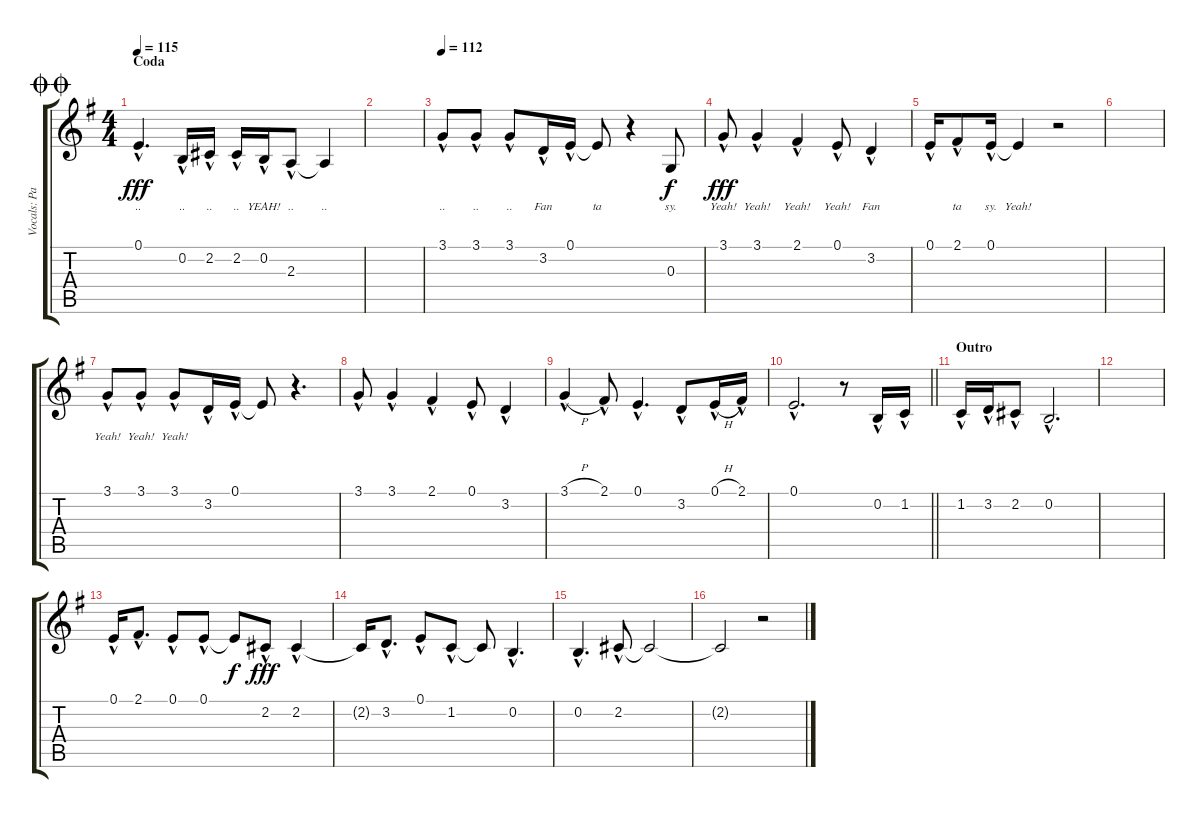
\track ("Vocals: Paul" "Vocals: Pa") {instrument lead2sawtooth}
\staff {score tabs}
\tuning (E4 B3 G3 D3 A2 E2) {hide}
\ts (4 4)
\section ("" "Coda")
\jump doublecoda
\tempo 115
\clef g2
\ks g
0.1{hac}.4{d lyrics (0 "..") lyrics (1 "") lyrics (2 "") lyrics (3 "") lyrics (4 "") dy fff} 0.2{hac}.16{lyrics (0 "..") lyrics (1 "") lyrics (2 "") lyrics (3 "") lyrics (4 "")} 2.2{hac}.16{lyrics (0 "..") lyrics (1 "") lyrics (2 "") lyrics (3 "") lyrics (4 "")} 2.2{hac}.16{lyrics (0 "..") lyrics (1 "") lyrics (2 "") lyrics (3 "") lyrics (4 "")} 0.2{hac}.16{lyrics (0 "YEAH!") lyrics (1 "") lyrics (2 "") lyrics (3 "") lyrics (4 "")} 2.3{hac}.8{lyrics (0 "..") lyrics (1 "") lyrics (2 "") lyrics (3 "") lyrics (4 "")} 2.3{t}.4{lyrics (0 "..") lyrics (1 "") lyrics (2 "") lyrics (3 "") lyrics (4 "")} |
|
\tempo 112
3.1{hac}.8{lyrics (0 "..") lyrics (1 "") lyrics (2 "") lyrics (3 "") lyrics (4 "")} 3.1{hac}.8{lyrics (0 "..") lyrics (1 "") lyrics (2 "") lyrics (3 "") lyrics (4 "")} 3.1{hac}.8{lyrics (0 "..") lyrics (1 "") lyrics (2 "") lyrics (3 "") lyrics (4 "")} 3.2{hac}.16{lyrics (0 "Fan") lyrics (1 "") lyrics (2 "") lyrics (3 "") lyrics (4 "")} 0.1{hac}.16{lyrics (0 "") lyrics (1 "") lyrics (2 "") lyrics (3 "") lyrics (4 "")} 0.1{t}.8{lyrics (0 "ta") lyrics (1 "") lyrics (2 "") lyrics (3 "") lyrics (4 "")} r.4 0.3.8{lyrics (0 "sy.") lyrics (1 "") lyrics (2 "") lyrics (3 "") lyrics (4 "") dy f} |
3.1{hac}.8{lyrics (0 "Yeah!") lyrics (1 "") lyrics (2 "") lyrics (3 "") lyrics (4 "") dy fff} 3.1{hac}.4{lyrics (0 "Yeah!") lyrics (1 "") lyrics (2 "") lyrics (3 "") lyrics (4 "")} 2.1{hac}.4{lyrics (0 "Yeah!") lyrics (1 "") lyrics (2 "") lyrics (3 "") lyrics (4 "")} 0.1{hac}.8{lyrics (0 "Yeah!") lyrics (1 "") lyrics (2 "") lyrics (3 "") lyrics (4 "")} 3.2{hac}.4{lyrics (0 "Fan") lyrics (1 "") lyrics (2 "") lyrics (3 "") lyrics (4 "")} |
0.1{hac}.16{lyrics (0 "") lyrics (1 "") lyrics (2 "") lyrics (3 "") lyrics (4 "")} 2.1{hac}.8{lyrics (0 "ta") lyrics (1 "") lyrics (2 "") lyrics (3 "") lyrics (4 "")} 0.1{hac}.16{lyrics (0 "sy.") lyrics (1 "") lyrics (2 "") lyrics (3 "") lyrics (4 "")} 0.1{t}.4{lyrics (0 "Yeah!") lyrics (1 "") lyrics (2 "") lyrics (3 "") lyrics (4 "")} r.2 |
|
3.1{hac}.8{lyrics (0 "Yeah!") lyrics (1 "") lyrics (2 "") lyrics (3 "") lyrics (4 "")} 3.1{hac}.8{lyrics (0 "Yeah!") lyrics (1 "") lyrics (2 "") lyrics (3 "") lyrics (4 "")} 3.1{hac}.8{lyrics (0 "Yeah!") lyrics (1 "") lyrics (2 "") lyrics (3 "") lyrics (4 "")} 3.2{hac}.16{lyrics (0 "") lyrics (1 "") lyrics (2 "") lyrics (3 "") lyrics (4 "")} 0.1{hac}.16{lyrics (0 "") lyrics (1 "") lyrics (2 "") lyrics (3 "") lyrics (4 "")} 0.1{t}.8 r.4{d} |
3.1{hac}.8 3.1{hac}.4 2.1{hac}.4 0.1{hac}.8 3.2{hac}.4 |
3.1{h hac}.4 2.1{hac}.8 0.1{hac}.4{d} 3.2{hac}.8 0.1{h hac}.16 2.1{hac}.16 |
\barLineRight lightlight
0.1{hac}.2{d} r.8 0.2{hac}.16 1.2{hac}.16 |
\section ("" "Outro")
1.2{hac}.16 3.2{hac}.16 2.2{hac}.8 0.2{hac}.2{d} |
|
0.1{hac}.16 2.1{hac}.8{d} 0.1{hac}.8 0.1{hac}.8 0.1{t}.8{dy f} 2.2{hac}.8{dy fff} 2.2{hac}.4 |
2.2{t}.16 3.2{hac}.8{d} 0.1{hac}.8 1.2{hac}.8 1.2{t}.8 0.2{hac}.4{d} |
0.2{hac}.4{d} 2.2{hac}.8 2.2{t}.2 |
2.2{t}.2 r.2
